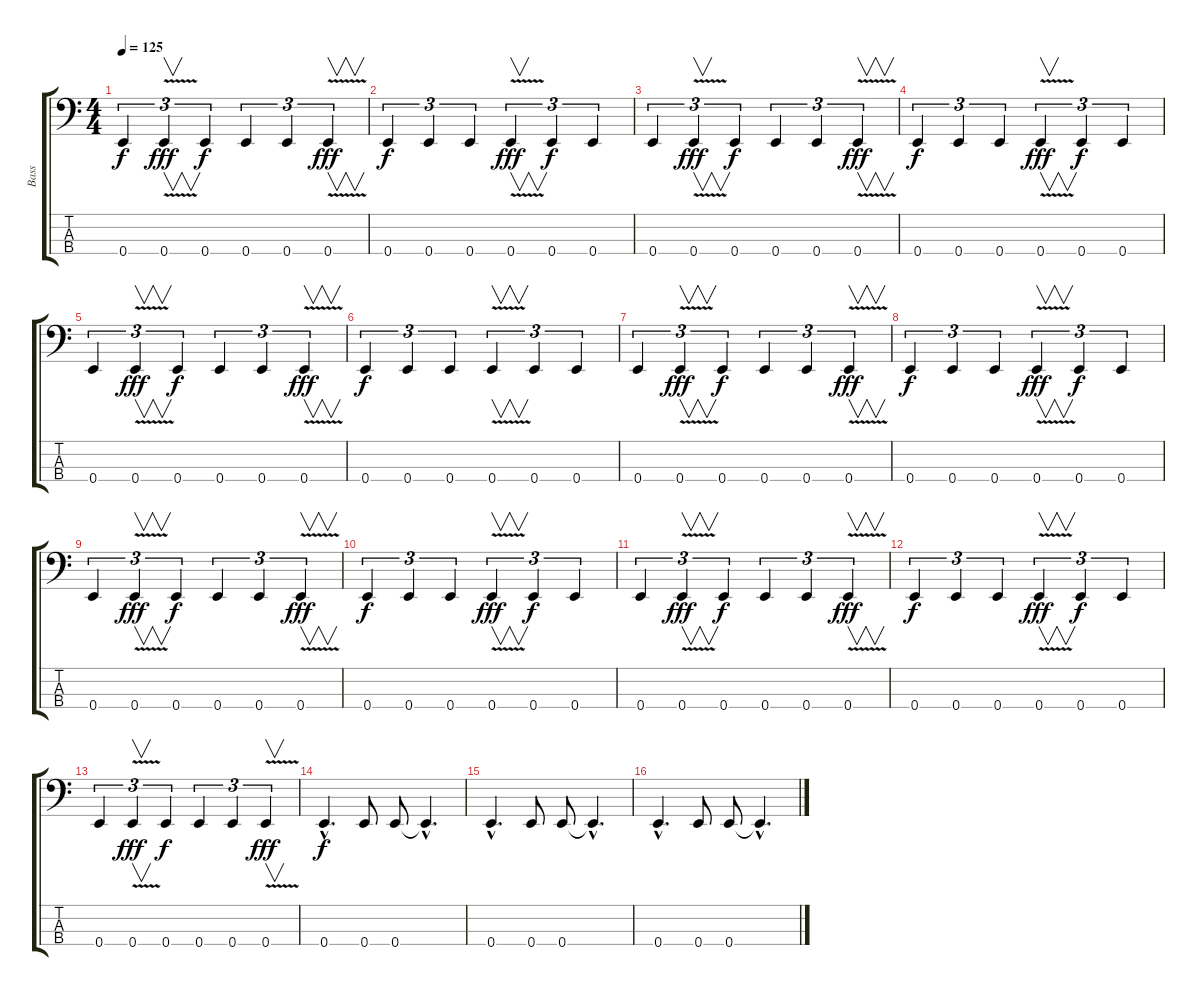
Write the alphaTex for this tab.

\track ("Bass" "Bass") {instrument electricbassfinger}
\staff {score tabs}
\tuning (G2 D2 A1 E1) {hide}
\ts (4 4)
\tempo 125
\clef f4
\ks c
0.4.4{tu (3 2) dy f} 0.4{v}.4{v tu (3 2) dy fff} 0.4.4{tu (3 2) dy f balance 0} 0.4.4{tu (3 2)} 0.4.4{tu (3 2)} 0.4{v}.4{v tu (3 2) dy fff} |
0.4.4{tu (3 2) dy f volume 11 balance 16} 0.4.4{tu (3 2)} 0.4.4{tu (3 2)} 0.4{v}.4{v tu (3 2) dy fff} 0.4.4{tu (3 2) dy f balance 0} 0.4.4{tu (3 2)} |
0.4.4{tu (3 2)} 0.4{v}.4{v tu (3 2) dy fff} 0.4.4{tu (3 2) dy f balance 16} 0.4.4{tu (3 2)} 0.4.4{tu (3 2)} 0.4{v}.4{v tu (3 2) dy fff} |
0.4.4{tu (3 2) dy f volume 11 balance 0} 0.4.4{tu (3 2)} 0.4.4{tu (3 2)} 0.4{v}.4{v tu (3 2) dy fff} 0.4.4{tu (3 2) dy f balance 16} 0.4.4{tu (3 2)} |
0.4.4{tu (3 2)} 0.4{v}.4{v tu (3 2) dy fff} 0.4.4{tu (3 2) dy f balance 0} 0.4.4{tu (3 2)} 0.4.4{tu (3 2)} 0.4{v}.4{v tu (3 2) dy fff} |
0.4.4{tu (3 2) dy f volume 11 balance 16} 0.4.4{tu (3 2)} 0.4.4{tu (3 2)} 0.4{v}.4{v tu (3 2)} 0.4.4{tu (3 2) balance 0} 0.4.4{tu (3 2)} |
0.4.4{tu (3 2)} 0.4{v}.4{v tu (3 2) dy fff} 0.4.4{tu (3 2) dy f balance 16} 0.4.4{tu (3 2)} 0.4.4{tu (3 2)} 0.4{v}.4{v tu (3 2) dy fff} |
0.4.4{tu (3 2) dy f volume 11 balance 0} 0.4.4{tu (3 2)} 0.4.4{tu (3 2)} 0.4{v}.4{v tu (3 2) dy fff} 0.4.4{tu (3 2) dy f balance 16} 0.4.4{tu (3 2)} |
0.4.4{tu (3 2)} 0.4{v}.4{v tu (3 2) dy fff} 0.4.4{tu (3 2) dy f balance 0} 0.4.4{tu (3 2)} 0.4.4{tu (3 2)} 0.4{v}.4{v tu (3 2) dy fff} |
0.4.4{tu (3 2) dy f volume 11 balance 16} 0.4.4{tu (3 2)} 0.4.4{tu (3 2)} 0.4{v}.4{v tu (3 2) dy fff} 0.4.4{tu (3 2) dy f balance 0} 0.4.4{tu (3 2)} |
0.4.4{tu (3 2)} 0.4{v}.4{v tu (3 2) dy fff} 0.4.4{tu (3 2) dy f balance 16} 0.4.4{tu (3 2)} 0.4.4{tu (3 2)} 0.4{v}.4{v tu (3 2) dy fff} |
0.4.4{tu (3 2) dy f volume 11 balance 0} 0.4.4{tu (3 2)} 0.4.4{tu (3 2)} 0.4{v}.4{v tu (3 2) dy fff} 0.4.4{tu (3 2) dy f balance 16} 0.4.4{tu (3 2)} |
0.4.4{tu (3 2)} 0.4{v}.4{v tu (3 2) dy fff} 0.4.4{tu (3 2) dy f balance 0} 0.4.4{tu (3 2)} 0.4.4{tu (3 2)} 0.4{v}.4{v tu (3 2) dy fff} |
0.4{hac}.4{d dy f volume 16 balance 8} 0.4.8 0.4.8 0.4{hac t}.4{d} |
0.4{hac}.4{d} 0.4.8 0.4.8 0.4{hac t}.4{d} |
0.4{hac}.4{d} 0.4.8 0.4.8 0.4{hac t}.4{d}
